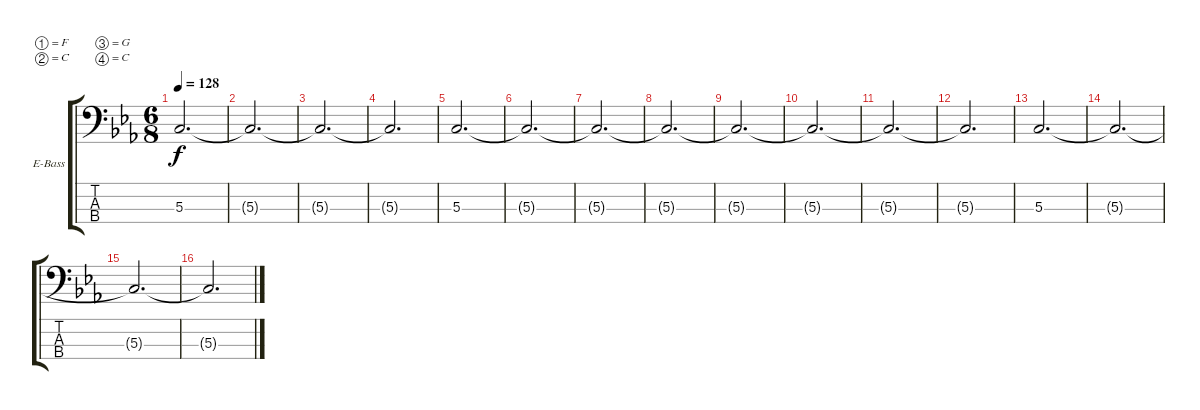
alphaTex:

\bracketExtendMode groupsimilarinstruments
\firstSystemTrackNameOrientation horizontal
\otherSystemsTrackNameOrientation horizontal
\track ("Electric Bass" "E-Bass") {instrument electricbassfinger}
\staff {score tabs}
\tuning (F2 C2 G1 C1)
\ts (6 8)
\tempo 128
\clef f4
\ks cminor
5.3{t}.2{d dy f} |
5.3{t}.2{d} |
5.3{t}.2{d} |
5.3{t}.2{d} |
5.3.2{d} |
5.3{t}.2{d} |
5.3{t}.2{d} |
5.3{t}.2{d} |
5.3{t}.2{d} |
5.3{t}.2{d} |
5.3{t}.2{d} |
5.3{t}.2{d} |
5.3.2{d} |
5.3{t}.2{d} |
5.3{t}.2{d} |
5.3{t}.2{d}
